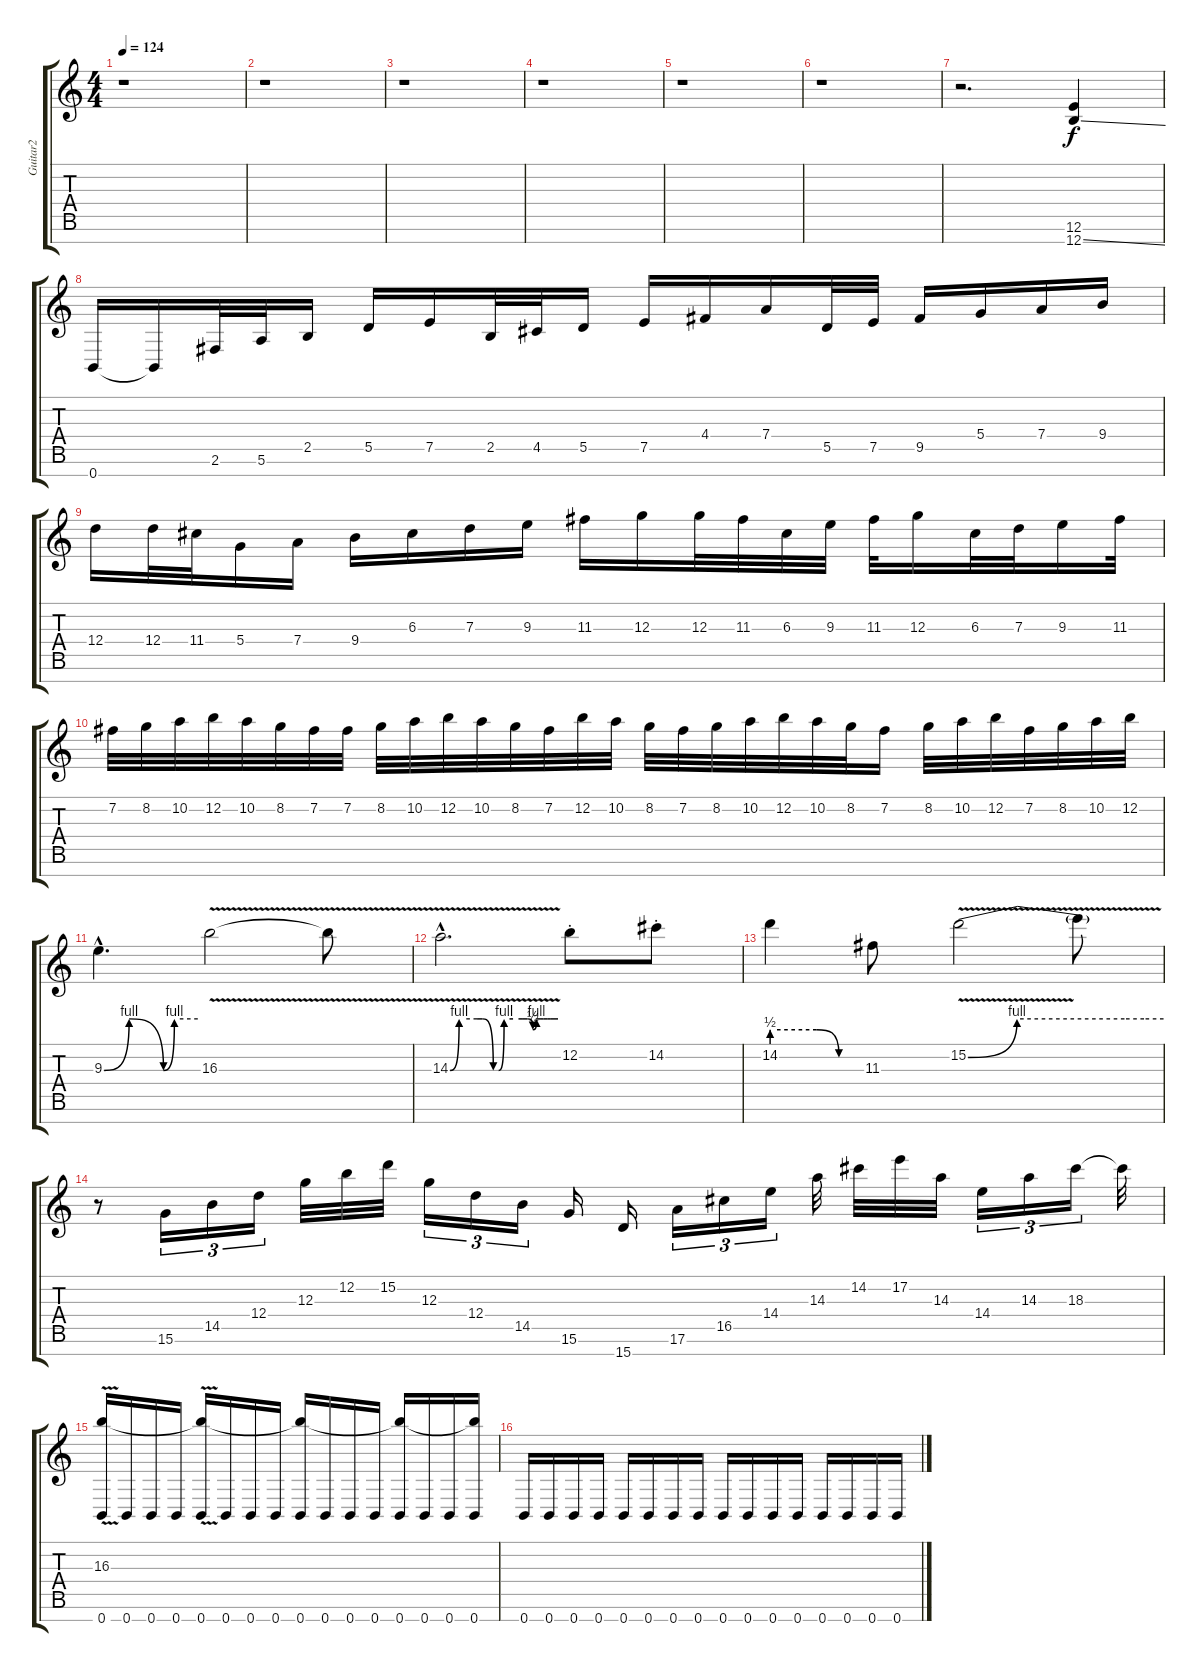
\track ("Guitar2" "Guitar2") {instrument distortionguitar}
\staff {score tabs}
\tuning (E4 B3 G3 D3 A2 E2 B1) {hide}
\ts (4 4)
\tempo 124
\clef g2
\ks c
r.1{dy f} |
r.1 |
r.1 |
r.1 |
r.1 |
r.1 |
r.2{d} (12.6 12.7{ss}).4 |
0.7.16{balance 8 instrument distortionguitar} 0.7{t}.16 2.6.32 5.6.32 2.5.16 5.5.16 7.5.16 2.5.32 4.5.32 5.5.16 7.5.16 4.4.16 7.4.16 5.5.32 7.5.32 9.5.16 5.4.16 7.4.16 9.4.16 |
12.4.16 12.4.32 11.4.32 5.4.16 7.4.16 9.4.16 6.3.16 7.3.16 9.3.16 11.3.16 12.3.16 12.3.32 11.3.32 6.3.32 9.3.32 11.3.32 12.3.16 6.3.32 7.3.32 9.3.16 11.3.32 |
7.2.32 8.2.32 10.2.32 12.2.32 10.2.32 8.2.32 7.2.32 7.2.32 8.2.32 10.2.32 12.2.32 10.2.32 8.2.32 7.2.32 12.2.32 10.2.32 8.2.32 7.2.32 8.2.32 10.2.32 12.2.32 10.2.32 8.2.32 7.2.16 8.2.32 10.2.32 12.2.32 7.2.32 8.2.32 10.2.32 12.2.32 |
9.3{be (custom 0 0 16 4 38 0 45 4 60 4) hac}.4{d} 16.3{v}.2 16.3{t}.8 |
14.3{be (custom 0 0 5 4 15 4 18 4 24 0 27 0 30 4 35 4 40 4 43 4 46 2 48 4 50 4 52 4 54 4 56 4 60 4) v hac}.2{d} 12.2{st}.8 14.2{st}.8 |
14.2{be (custom 0 2 30 2 45 0 60 0)}.4 11.3.8 15.2{be (custom 0 0 15 4 48 4 54 4 60 4) v}.2 15.2{t}.8 |
r.8 15.6.16{tu (3 2)} 14.5.16{tu (3 2)} 12.4.16{tu (3 2)} 12.3.32 12.2.32 15.2.32 12.3.16{tu (3 2)} 12.4.16{tu (3 2)} 14.5.16{tu (3 2)} 15.6.16 15.7.16 17.6.16{tu (3 2)} 16.5.16{tu (3 2)} 14.4.16{tu (3 2)} 14.3.32 14.2.32 17.2.32 14.3.32 14.4.16{tu (3 2)} 14.3.16{tu (3 2)} 18.3.16{tu (3 2)} 18.3{t}.32 |
(16.3{v} 0.7).16{balance 0} 0.7.16 0.7.16 0.7.16 (16.3{t} 0.7).16 0.7.16 0.7.16 0.7.16 (16.3{t} 0.7).16 0.7.16 0.7.16 0.7.16 (16.3{t} 0.7).16 0.7.16 0.7.16 (16.3{t} 0.7).16 |
0.7.16 0.7.16 0.7.16 0.7.16 0.7.16 0.7.16 0.7.16 0.7.16 0.7.16 0.7.16 0.7.16 0.7.16 0.7.16 0.7.16 0.7.16 0.7.16
